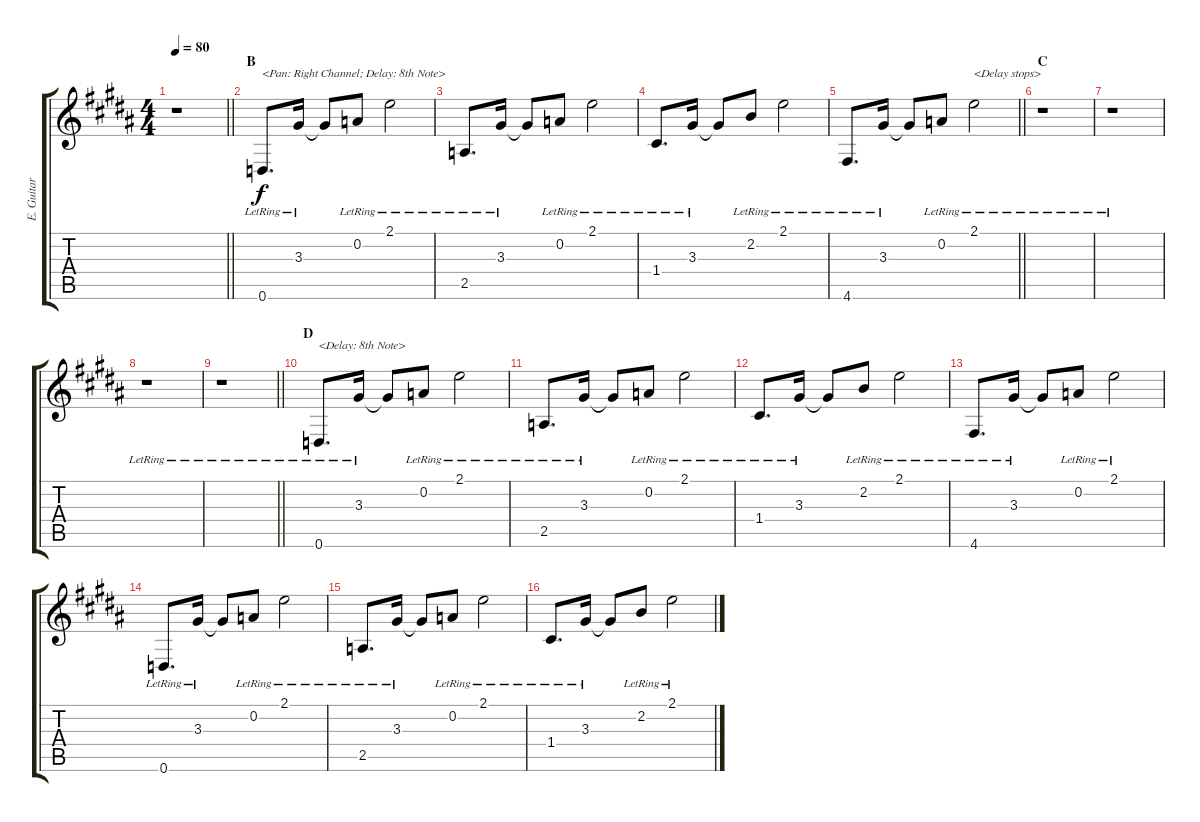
\track ("E. Guitar II" "E. Guitar ") {instrument electricguitarclean}
\staff {score tabs}
\tuning (D4 A3 F3 C3 G2 D2) {hide}
\ts (4 4)
\tempo 80
\clef g2
\barLineRight lightlight
\ks b
r.1{dy ff} |
\section ("" "B")
0.6{lr}.8{d txt "<Pan: Right Channel; Delay: 8th Note>" dy f balance 15} 3.3{lr}.16 3.3{t}.8 0.2{lr}.8 2.1{lr}.2 |
2.5{lr}.8{d} 3.3{lr}.16 3.3{t}.8 0.2{lr}.8 2.1{lr}.2 |
1.4{lr}.8{d} 3.3{lr}.16 3.3{t}.8 2.2{lr}.8 2.1{lr}.2 |
\barLineRight lightlight
4.6{lr}.8{d} 3.3{lr}.16 3.3{t}.8 0.2{lr}.8 2.1{lr}.2{txt "<Delay stops>"} |
\section ("" "C")
r.1 |
r.1 |
r.1 |
\barLineRight lightlight
r.1 |
\section ("" "D")
0.6{lr}.8{d txt "<Delay: 8th Note>"} 3.3{lr}.16 3.3{t}.8 0.2{lr}.8 2.1{lr}.2 |
2.5{lr}.8{d} 3.3{lr}.16 3.3{t}.8 0.2{lr}.8 2.1{lr}.2 |
1.4{lr}.8{d} 3.3{lr}.16 3.3{t}.8 2.2{lr}.8 2.1{lr}.2 |
4.6{lr}.8{d} 3.3{lr}.16 3.3{t}.8 0.2{lr}.8 2.1{lr}.2 |
0.6{lr}.8{d} 3.3{lr}.16 3.3{t}.8 0.2{lr}.8 2.1{lr}.2 |
2.5{lr}.8{d} 3.3{lr}.16 3.3{t}.8 0.2{lr}.8 2.1{lr}.2 |
1.4{lr}.8{d} 3.3{lr}.16 3.3{t}.8 2.2{lr}.8 2.1{lr}.2
